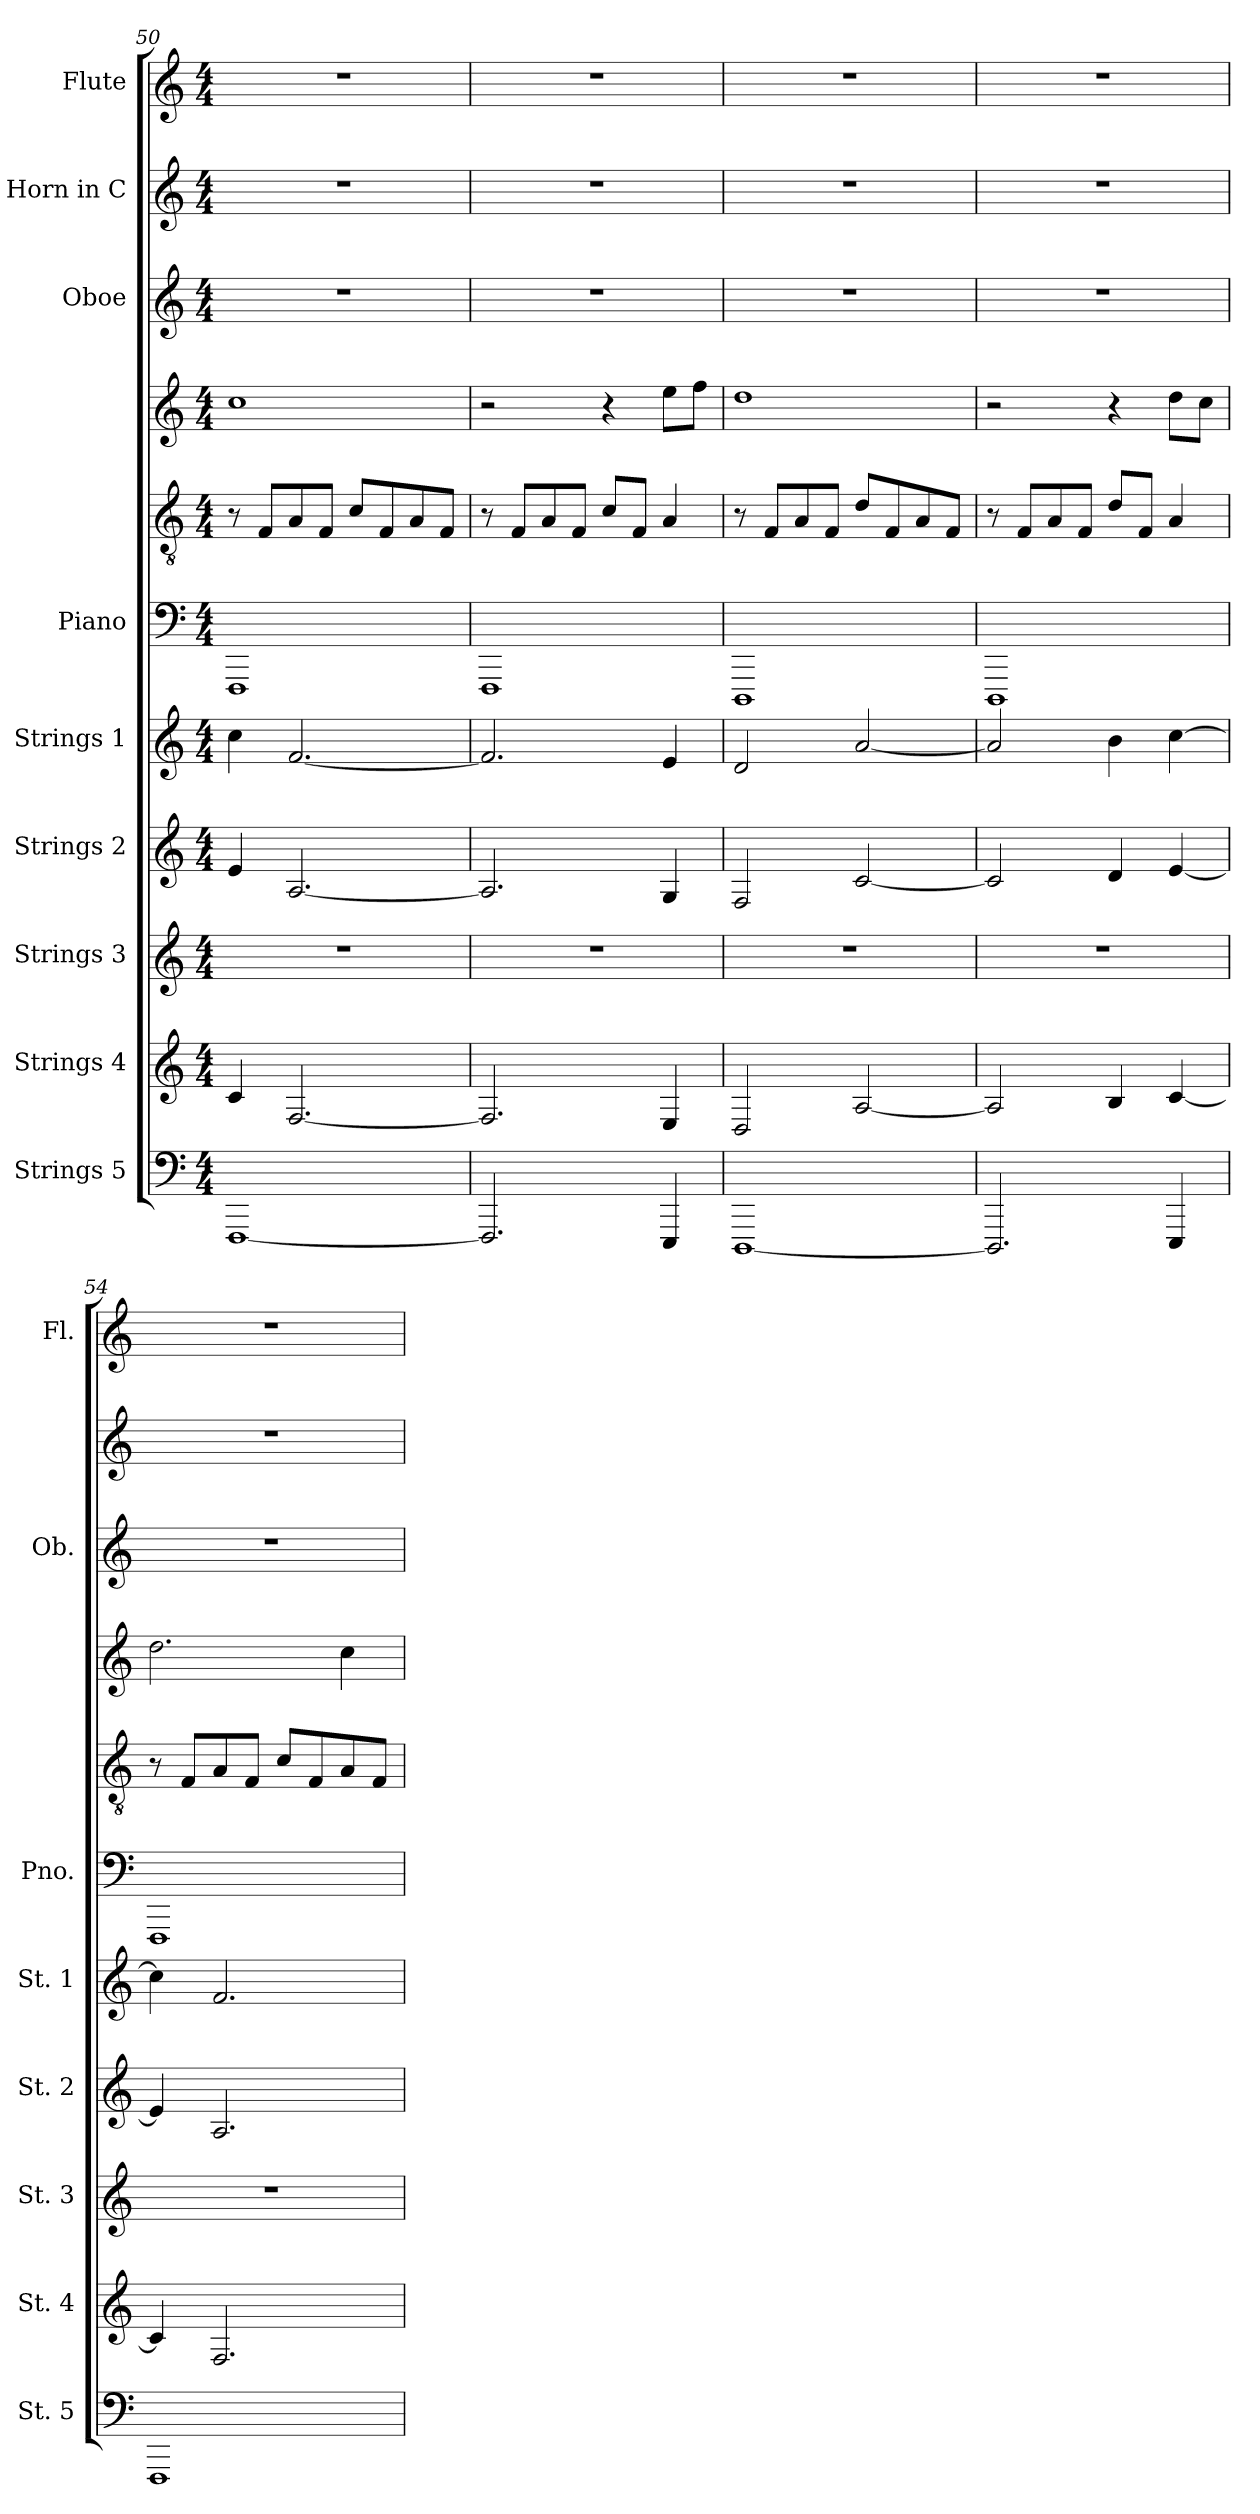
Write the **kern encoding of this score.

**kern	**kern	**kern	**kern	**kern	**kern	**kern	**kern	**kern	**kern	**kern
*part9	*part8	*part7	*part6	*part5	*part4	*part4	*part4	*part3	*part2	*part1
*staff11	*staff10	*staff9	*staff8	*staff7	*staff6	*staff5	*staff4	*staff3	*staff2	*staff1
*I"Strings 5	*I"Strings 4	*I"Strings 3	*I"Strings 2	*I"Strings 1	*I"Piano	*	*	*I"Oboe	*I"Horn in C	*I"Flute
*I'St. 5	*I'St. 4	*I'St. 3	*I'St. 2	*I'St. 1	*I'Pno.	*	*	*I'Ob.	*	*I'Fl.
!!LO:LB:g=z
*clefF4	*clefG2	*clefG2	*clefG2	*clefG2	*clefF4	*clefGv2	*clefG2	*clefG2	*clefG2	*clefG2
*	*	*	*	*	*	*	*	*	*ITrd7c12	*
*k[]	*k[]	*k[]	*k[]	*k[]	*k[]	*k[]	*k[]	*k[]	*k[]	*k[]
*M4/4	*M4/4	*M4/4	*M4/4	*M4/4	*M4/4	*M4/4	*M4/4	*M4/4	*M4/4	*M4/4
=50	=50	=50	=50	=50	=50	=50	=50	=50	=50	=50
[1FFF	4c/	1r	4e/	4cc\	1FFF	8r	1cc	1r	1r	1r
.	.	.	.	.	.	8F/L	.	.	.	.
.	[2.F/	.	[2.A/	[2.f/	.	8A/	.	.	.	.
.	.	.	.	.	.	8F/J	.	.	.	.
.	.	.	.	.	.	8c/L	.	.	.	.
.	.	.	.	.	.	8F/	.	.	.	.
.	.	.	.	.	.	8A/	.	.	.	.
.	.	.	.	.	.	8F/J	.	.	.	.
=51	=51	=51	=51	=51	=51	=51	=51	=51	=51	=51
2.FFF/]	2.F/]	1r	2.A/]	2.f/]	1FFF	8r	2r	1r	1r	1r
.	.	.	.	.	.	8F/L	.	.	.	.
.	.	.	.	.	.	8A/	.	.	.	.
.	.	.	.	.	.	8F/J	.	.	.	.
.	.	.	.	.	.	8c/L	4r	.	.	.
.	.	.	.	.	.	8F/J	.	.	.	.
4EEE/	4E/	.	4G/	4e/	.	4A/	8ee\L	.	.	.
.	.	.	.	.	.	.	8ff\J	.	.	.
=52	=52	=52	=52	=52	=52	=52	=52	=52	=52	=52
[1DDD	2D/	1r	2F/	2d/	1DDD	8r	1dd	1r	1r	1r
.	.	.	.	.	.	8F/L	.	.	.	.
.	.	.	.	.	.	8A/	.	.	.	.
.	.	.	.	.	.	8F/J	.	.	.	.
.	[2A/	.	[2c/	[2a/	.	8d/L	.	.	.	.
.	.	.	.	.	.	8F/	.	.	.	.
.	.	.	.	.	.	8A/	.	.	.	.
.	.	.	.	.	.	8F/J	.	.	.	.
=53	=53	=53	=53	=53	=53	=53	=53	=53	=53	=53
2.DDD/]	2A/]	1r	2c/]	2a/]	1DDD	8r	2r	1r	1r	1r
.	.	.	.	.	.	8F/L	.	.	.	.
.	.	.	.	.	.	8A/	.	.	.	.
.	.	.	.	.	.	8F/J	.	.	.	.
.	4B/	.	4d/	4b\	.	8d/L	4r	.	.	.
.	.	.	.	.	.	8F/J	.	.	.	.
4EEE/	[4c/	.	[4e/	[4cc\	.	4A/	8dd\L	.	.	.
.	.	.	.	.	.	.	8cc\J	.	.	.
!!LO:PB:g=z
=54	=54	=54	=54	=54	=54	=54	=54	=54	=54	=54
1FFF	4c/]	1r	4e/]	4cc\]	1FFF	8r	2.dd\	1r	1r	1r
.	.	.	.	.	.	8F/L	.	.	.	.
.	2.F/	.	2.A/	2.f/	.	8A/	.	.	.	.
.	.	.	.	.	.	8F/J	.	.	.	.
.	.	.	.	.	.	8c/L	.	.	.	.
.	.	.	.	.	.	8F/	.	.	.	.
.	.	.	.	.	.	8A/	4cc\	.	.	.
.	.	.	.	.	.	8F/J	.	.	.	.
=	=	=	=	=	=	=	=	=	=	=
*-	*-	*-	*-	*-	*-	*-	*-	*-	*-	*-
